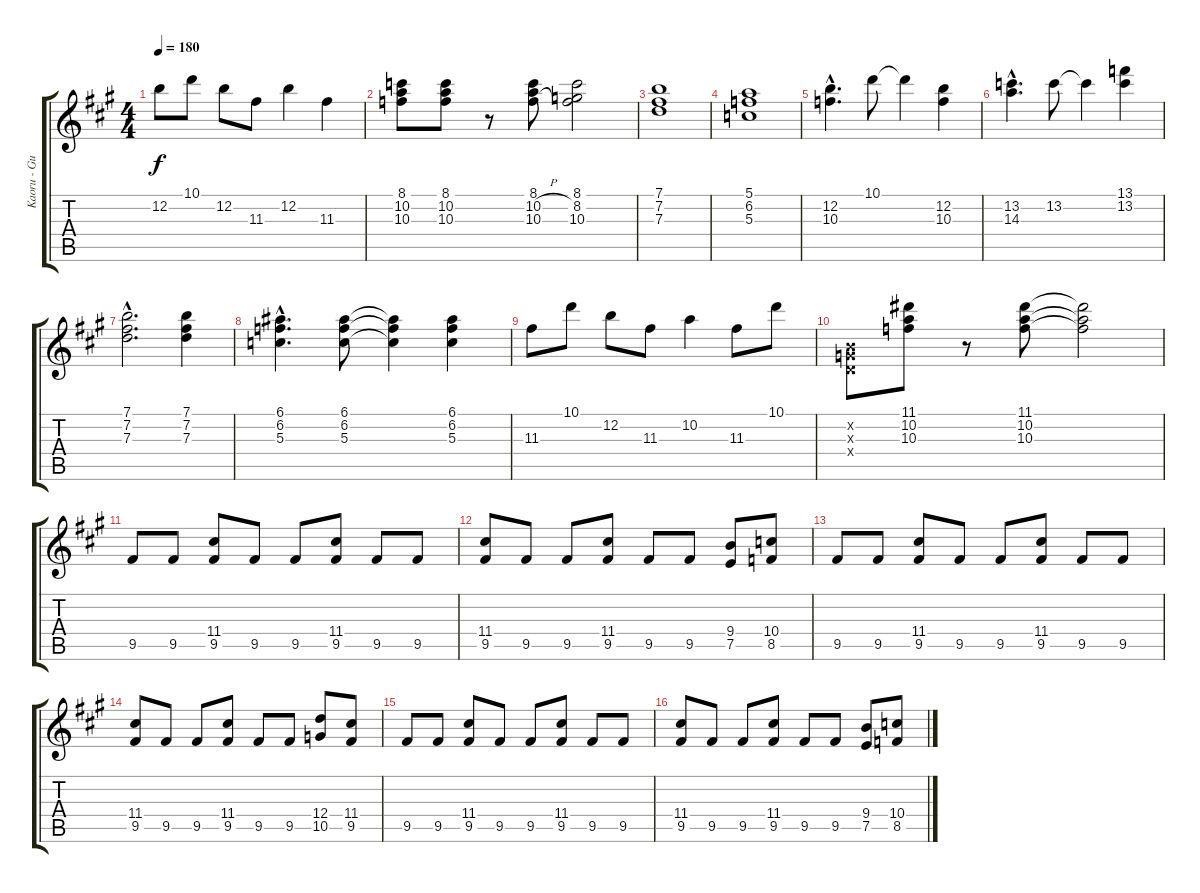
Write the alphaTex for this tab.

\track ("Kaoru - Guitar 1" "Kaoru - Gu") {instrument distortionguitar}
\staff {score tabs}
\tuning (E4 B3 G3 D3 A2 E2) {hide}
\ts (4 4)
\tempo 180
\clef g2
\ks a
12.2.8{dy f} 10.1.8 12.2.8 11.3.8 12.2.4 11.3.4 |
(8.1 10.2 10.3).8 (8.1 10.2 10.3).8 r.8 (8.1 10.2{h} 10.3).8 (8.1 8.2 10.3).2 |
(7.1 7.2 7.3).1 |
(5.1 6.2 5.3).1 |
(12.2{hac} 10.3{hac}).4{d} 10.1.8 10.1{t}.4 (12.2 10.3).4 |
(13.2{hac} 14.3{hac}).4{d} 13.2.8 13.2{t}.4 (13.1 13.2).4 |
(7.1{hac} 7.2{hac} 7.3{hac}).2{d} (7.1 7.2 7.3).4 |
(6.1{hac} 6.2{hac} 5.3{hac}).4{d} (6.1 6.2 5.3).8 (6.1{t} 6.2{t} 5.3{t}).4 (6.1 6.2 5.3).4 |
11.3.8 10.1.8 12.2.8 11.3.8 10.2.4 11.3.8 10.1.8 |
(0.2{x} 0.3{x} 0.4{x}).8 (11.1 10.2 10.3).8 r.8 (11.1 10.2 10.3).8 (11.1{t} 10.2{t} 10.3{t}).2 |
9.5.8 9.5.8 (11.4 9.5).8 9.5.8 9.5.8 (11.4 9.5).8 9.5.8 9.5.8 |
(11.4 9.5).8 9.5.8 9.5.8 (11.4 9.5).8 9.5.8 9.5.8 (9.4 7.5).8 (10.4 8.5).8 |
9.5.8 9.5.8 (11.4 9.5).8 9.5.8 9.5.8 (11.4 9.5).8 9.5.8 9.5.8 |
(11.4 9.5).8 9.5.8 9.5.8 (11.4 9.5).8 9.5.8 9.5.8 (12.4 10.5).8 (11.4 9.5).8 |
9.5.8 9.5.8 (11.4 9.5).8 9.5.8 9.5.8 (11.4 9.5).8 9.5.8 9.5.8 |
(11.4 9.5).8 9.5.8 9.5.8 (11.4 9.5).8 9.5.8 9.5.8 (9.4 7.5).8 (10.4 8.5).8
